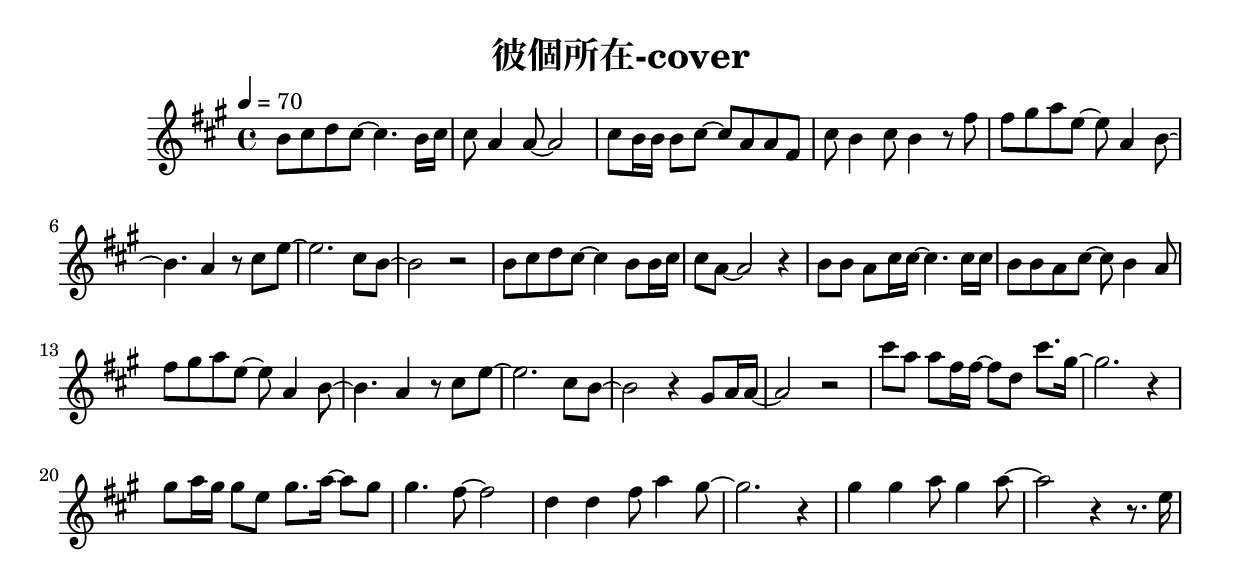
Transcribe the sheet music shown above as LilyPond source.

\header {
  title = "彼個所在-cover"
  composer = ""
}



\score
 { 
  \relative a' {
  \tempo 4 = 70
  \key a \major  
  \time 4/4
  b8 cis d cis~ cis4. b16 cis |
  cis8 a4 a8~ a2 |
  cis8 b16 b16 b8 cis~ cis a a fis |
  cis' b4 cis8 b4 r8 fis' |
  fis gis a e~ e a,4 b8~ |
  b4. a4 r8 cis e~ |
  e2. cis8 b~ |
  b2 r|

  b8 cis d cis~ cis4 b8 b16 cis |
  cis8 a8~ a2 r4 |
  b8 b a cis16 cis~ cis4. cis16 cis |
  b8 b a cis~ cis b4 a8 |
  fis' gis a e~ e a,4 b8~ |
  b4. a4 r8 cis e~ |
  e2. cis8 b~ |
  b2 r4 gis8 a16 a~|
  a2 r|

  cis'8 a a fis16 fis~ fis8 d cis'8. gis16~ |
  gis2. r4 |
  gis8 a16 gis gis8 e gis8. a16~ a8 gis |
  gis4. fis8~ fis2 |
  d4 d fis8 a4 gis8~ |
  gis2. r4 |
  gis4 gis a8 gis4 a8~ |
  a2 r4 r8. e16
  
  }

  \layout {}
  \midi {}
}